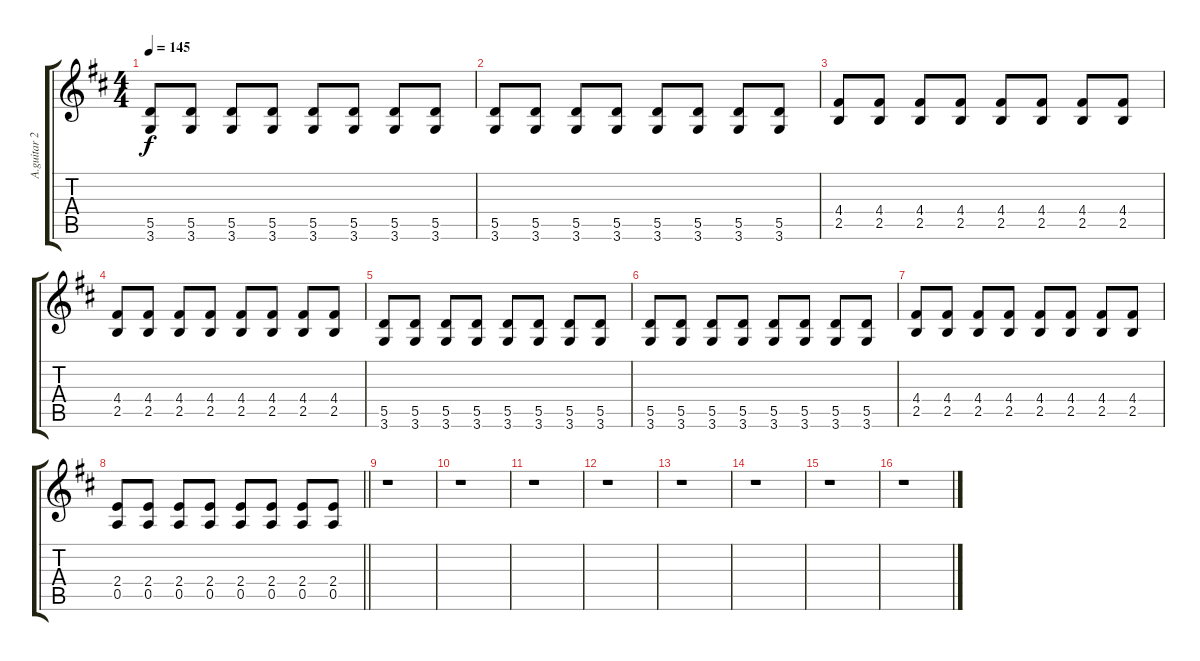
\track ("A.guitar 2 (12strings)" "A.guitar 2") {instrument acousticguitarnylon}
\staff {score tabs}
\tuning (E4 B3 G3 D3 A2 E2) {hide}
\ts (4 4)
\tempo 145
\clef g2
\ks d
(5.5 3.6).8{dy f instrument electricguitarmuted} (5.5 3.6).8 (5.5 3.6).8 (5.5 3.6).8 (5.5 3.6).8 (5.5 3.6).8 (5.5 3.6).8 (5.5 3.6).8 |
(5.5 3.6).8 (5.5 3.6).8 (5.5 3.6).8 (5.5 3.6).8 (5.5 3.6).8 (5.5 3.6).8 (5.5 3.6).8 (5.5 3.6).8 |
(4.4 2.5).8 (4.4 2.5).8 (4.4 2.5).8 (4.4 2.5).8 (4.4 2.5).8 (4.4 2.5).8 (4.4 2.5).8 (4.4 2.5).8 |
(4.4 2.5).8 (4.4 2.5).8 (4.4 2.5).8 (4.4 2.5).8 (4.4 2.5).8 (4.4 2.5).8 (4.4 2.5).8 (4.4 2.5).8 |
(5.5 3.6).8 (5.5 3.6).8 (5.5 3.6).8 (5.5 3.6).8 (5.5 3.6).8 (5.5 3.6).8 (5.5 3.6).8 (5.5 3.6).8 |
(5.5 3.6).8 (5.5 3.6).8 (5.5 3.6).8 (5.5 3.6).8 (5.5 3.6).8 (5.5 3.6).8 (5.5 3.6).8 (5.5 3.6).8 |
(4.4 2.5).8 (4.4 2.5).8 (4.4 2.5).8 (4.4 2.5).8 (4.4 2.5).8 (4.4 2.5).8 (4.4 2.5).8 (4.4 2.5).8 |
\barLineRight lightlight
(2.4 0.5).8 (2.4 0.5).8 (2.4 0.5).8 (2.4 0.5).8 (2.4 0.5).8 (2.4 0.5).8 (2.4 0.5).8 (2.4 0.5).8 |
r.1{instrument acousticguitarnylon} |
r.1 |
r.1 |
r.1 |
r.1 |
r.1 |
r.1 |
r.1
